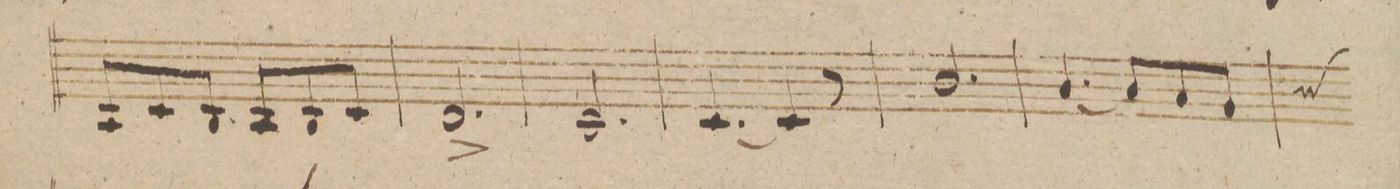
**kern	**dynam
*I"Violino 2do	*
*clefG2	*
*k[b-]	*
*M6/8	*
8A/L	.
8c/	.
8B-/J	.
8A/L	.
8B-/	.
8c/J	.
=103	=103
2.d^/	.
=104	=104
2.c/	.
=105	=105
[4.c/	.
4c/]	.
8r	.
=106	=106
2.b-/	.
=107	=107
[4.b-/	.
8b-/L]	.
8a/	.
8g/J	.
=108	=108
*-	*-
